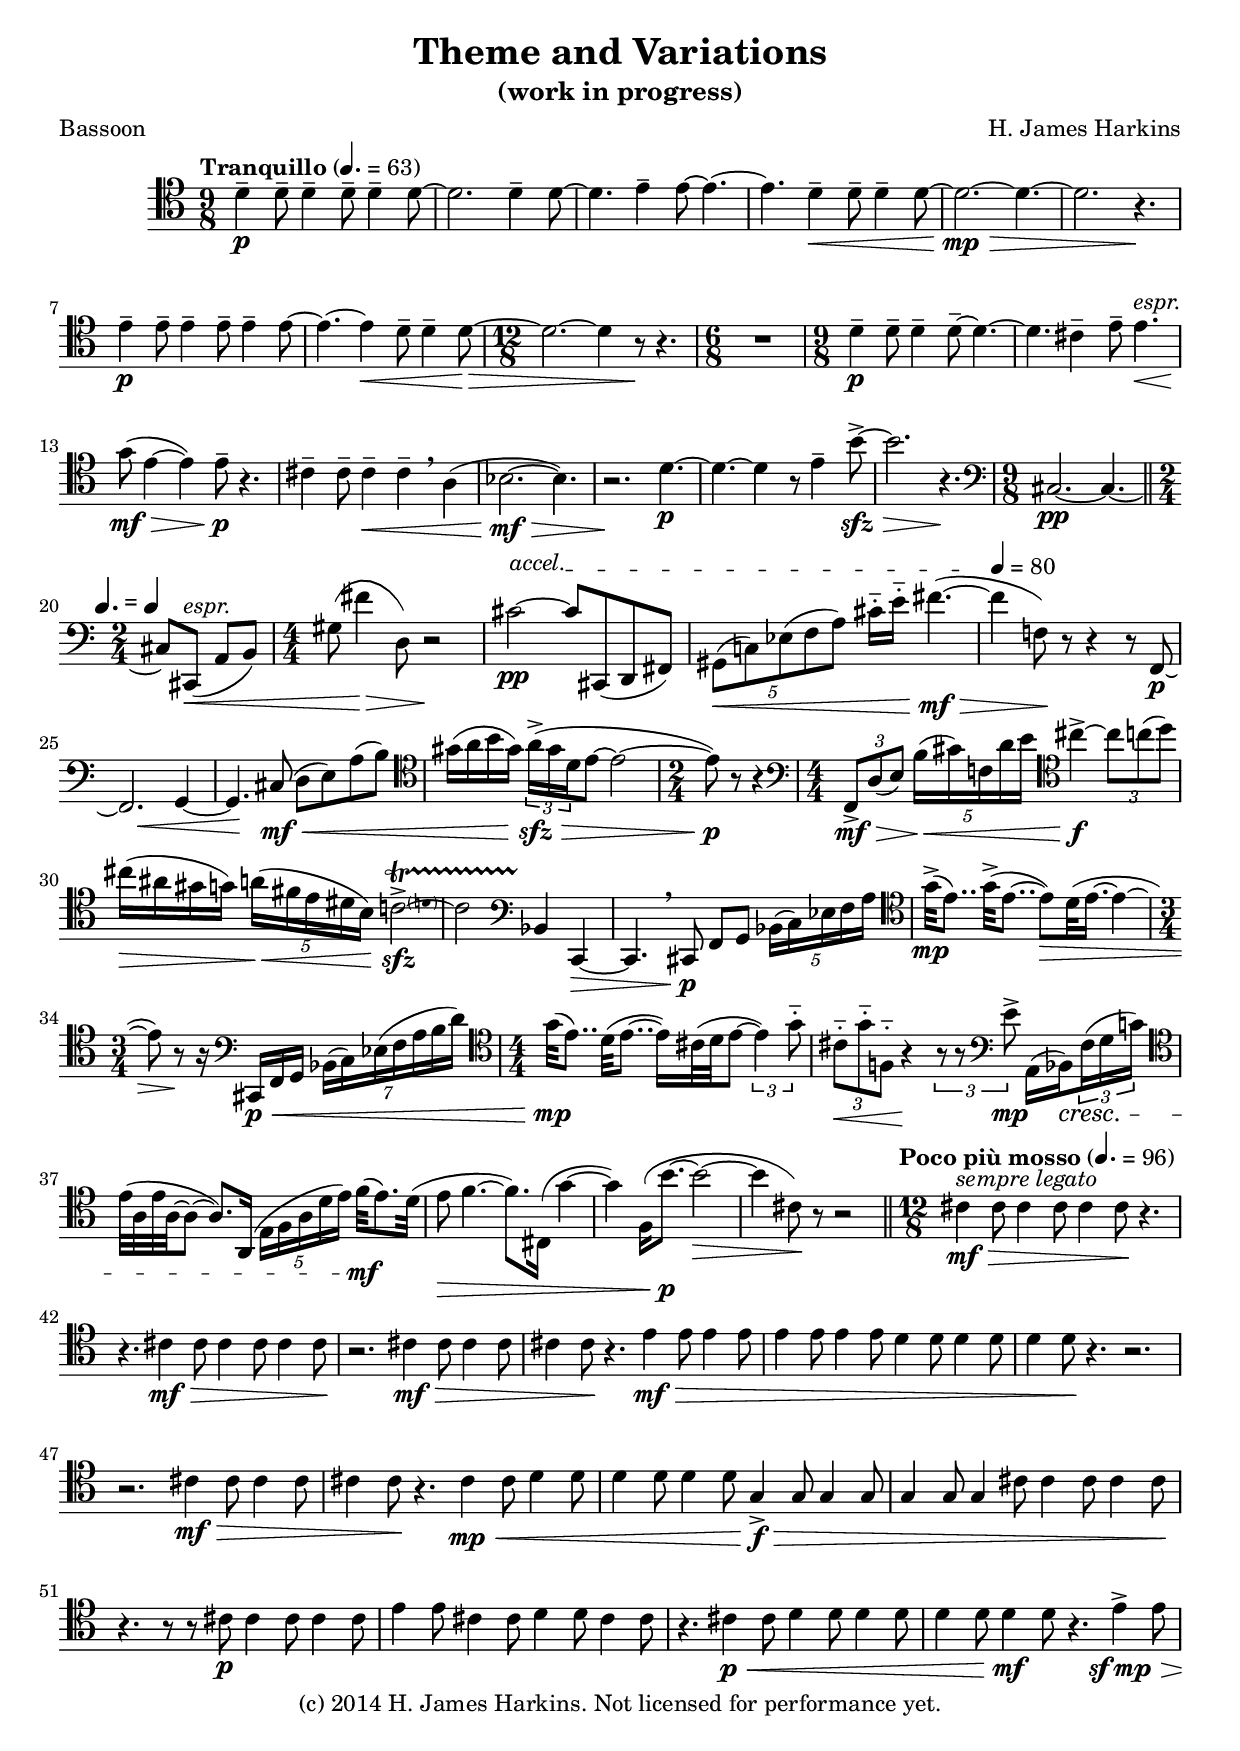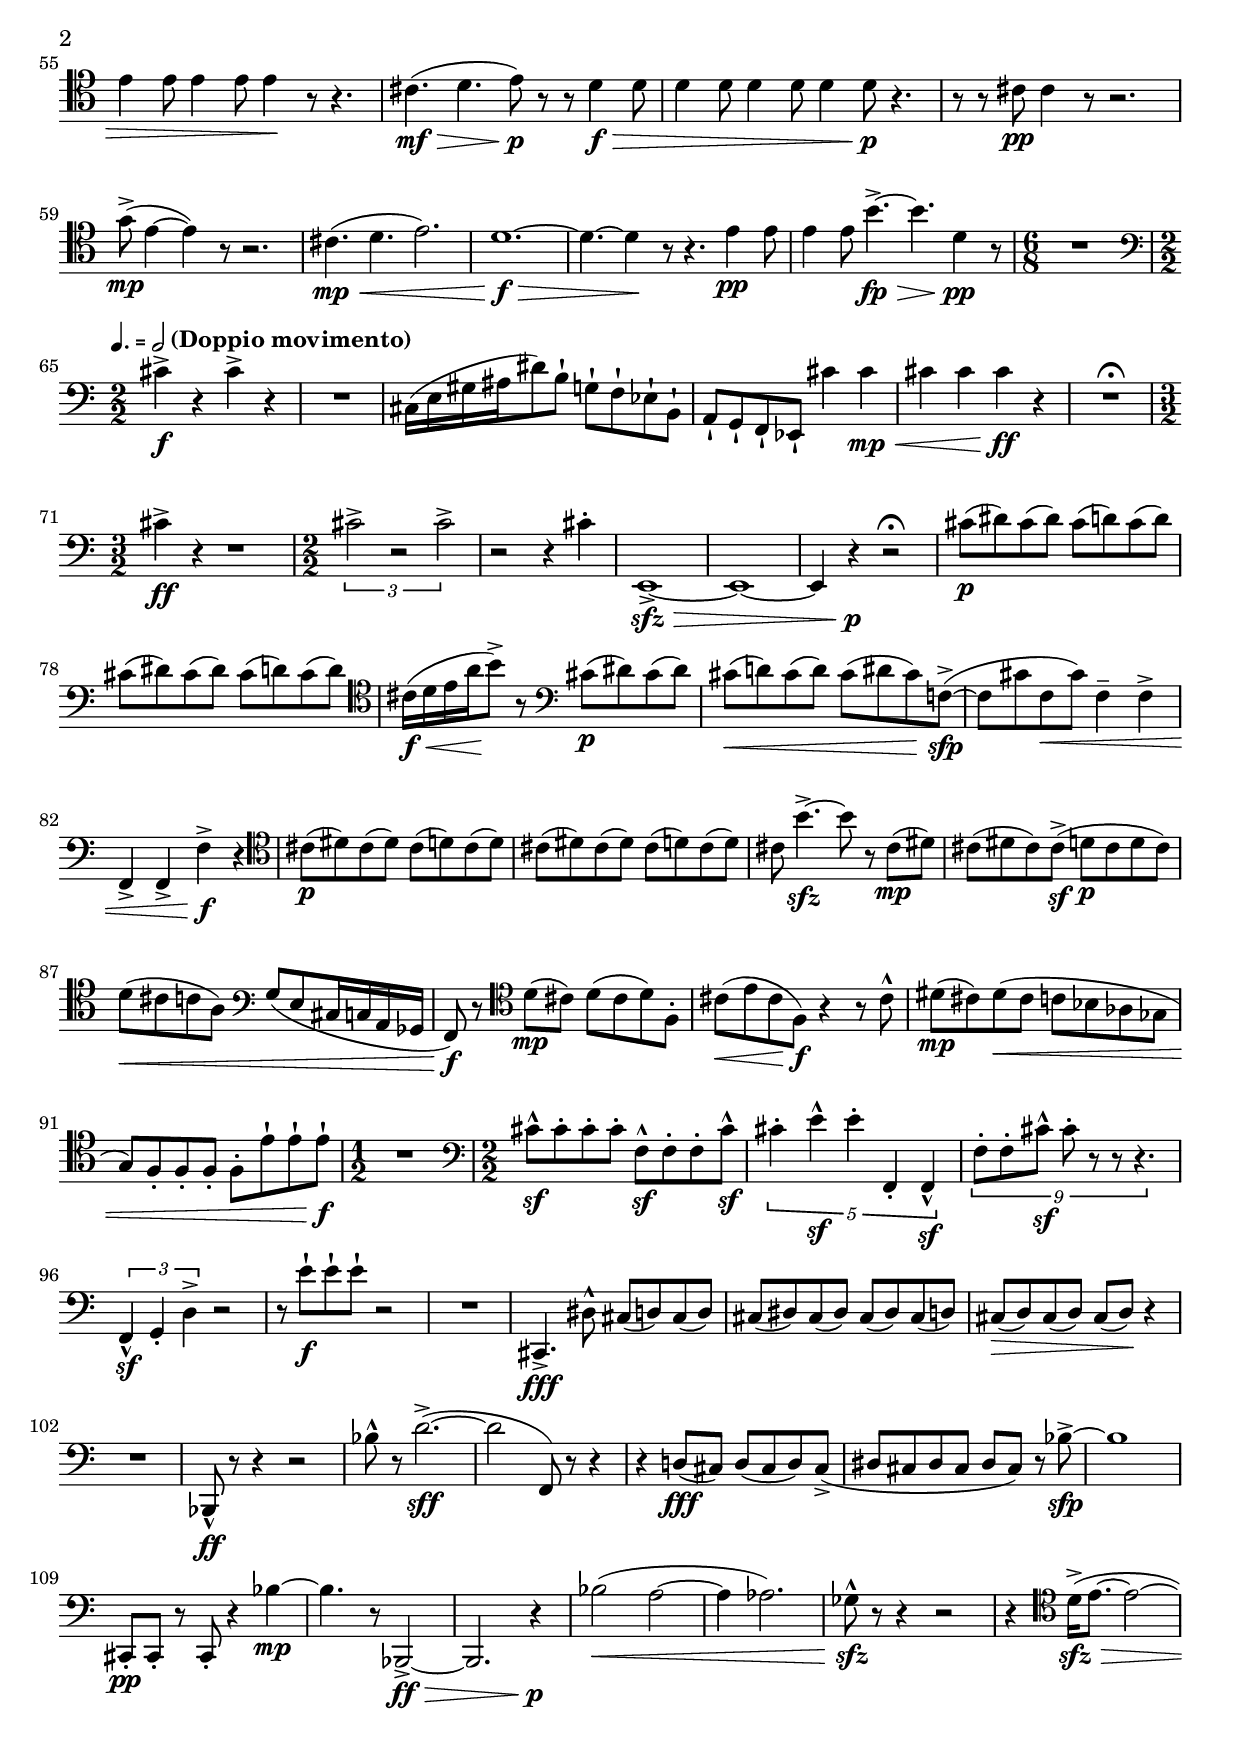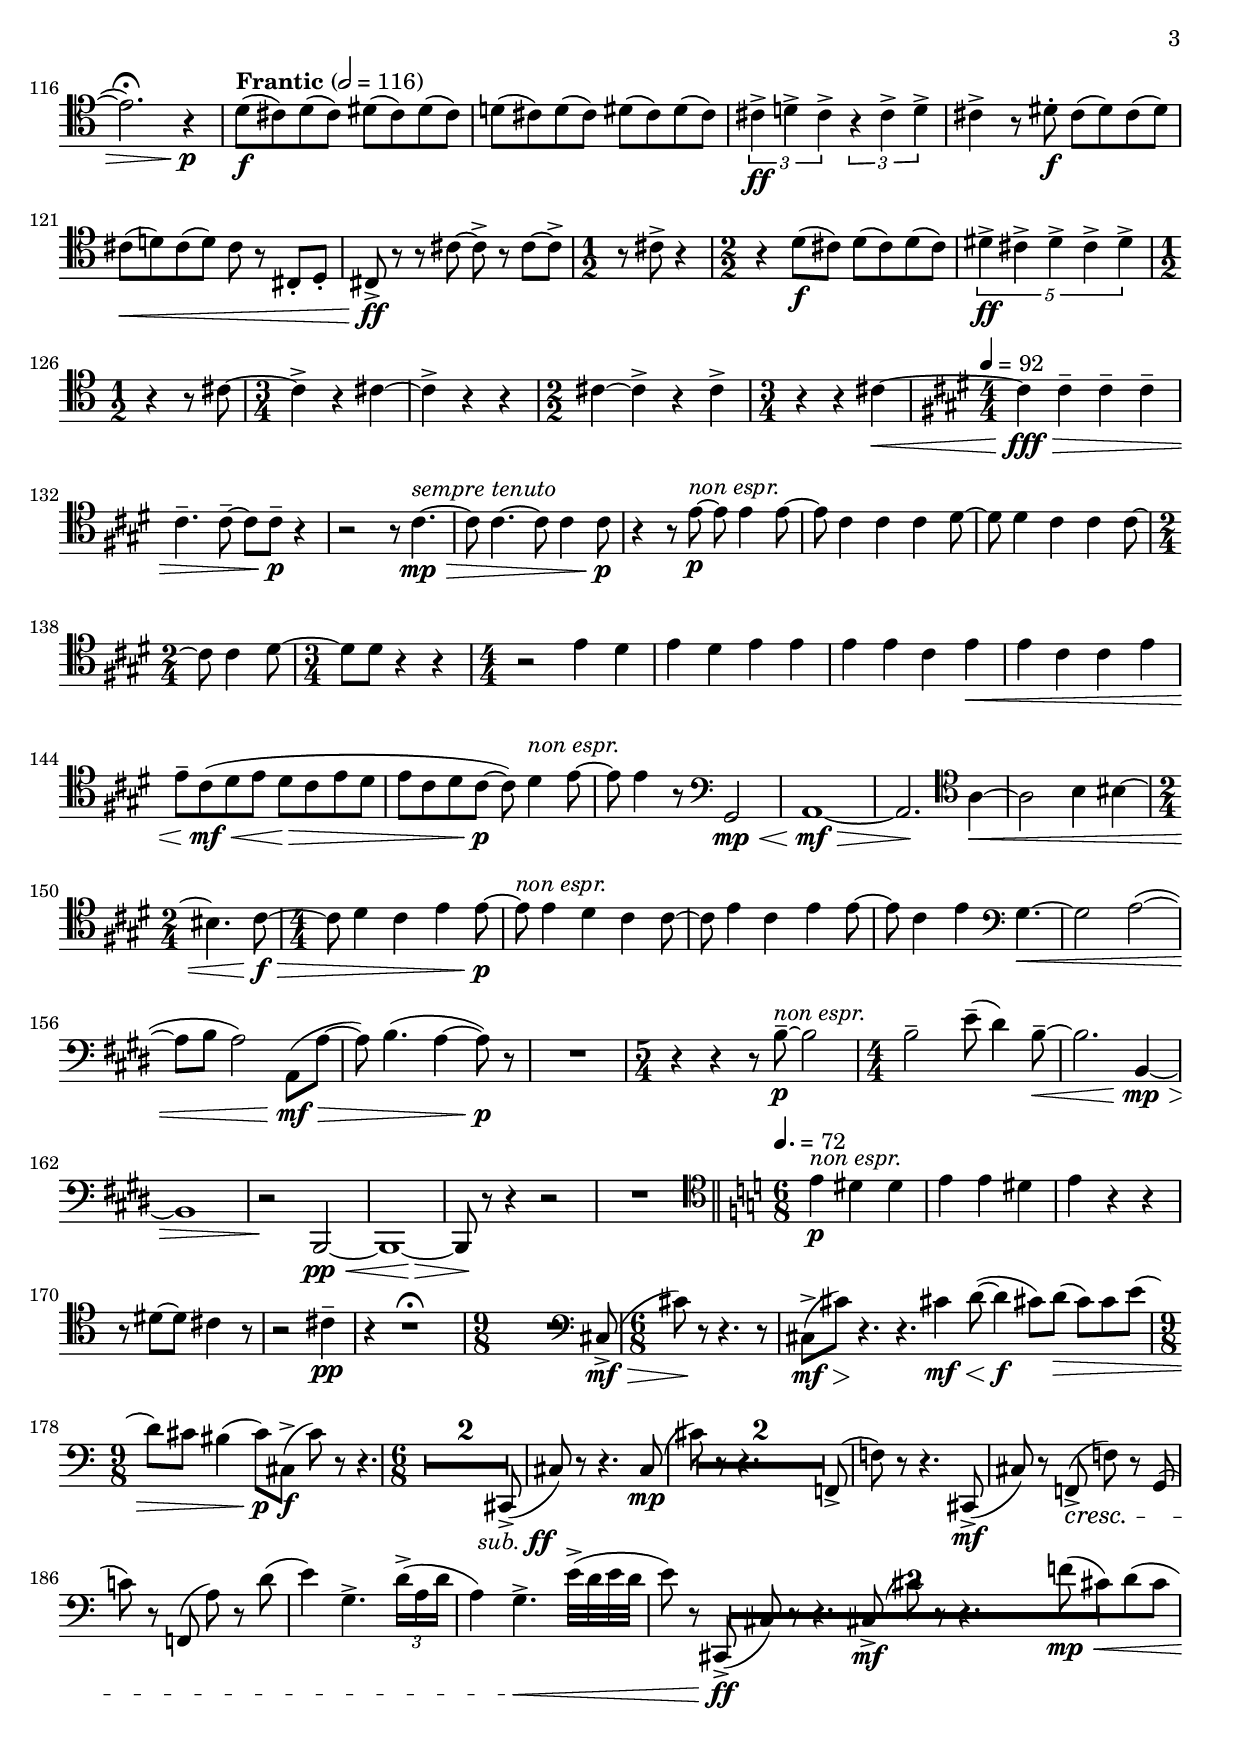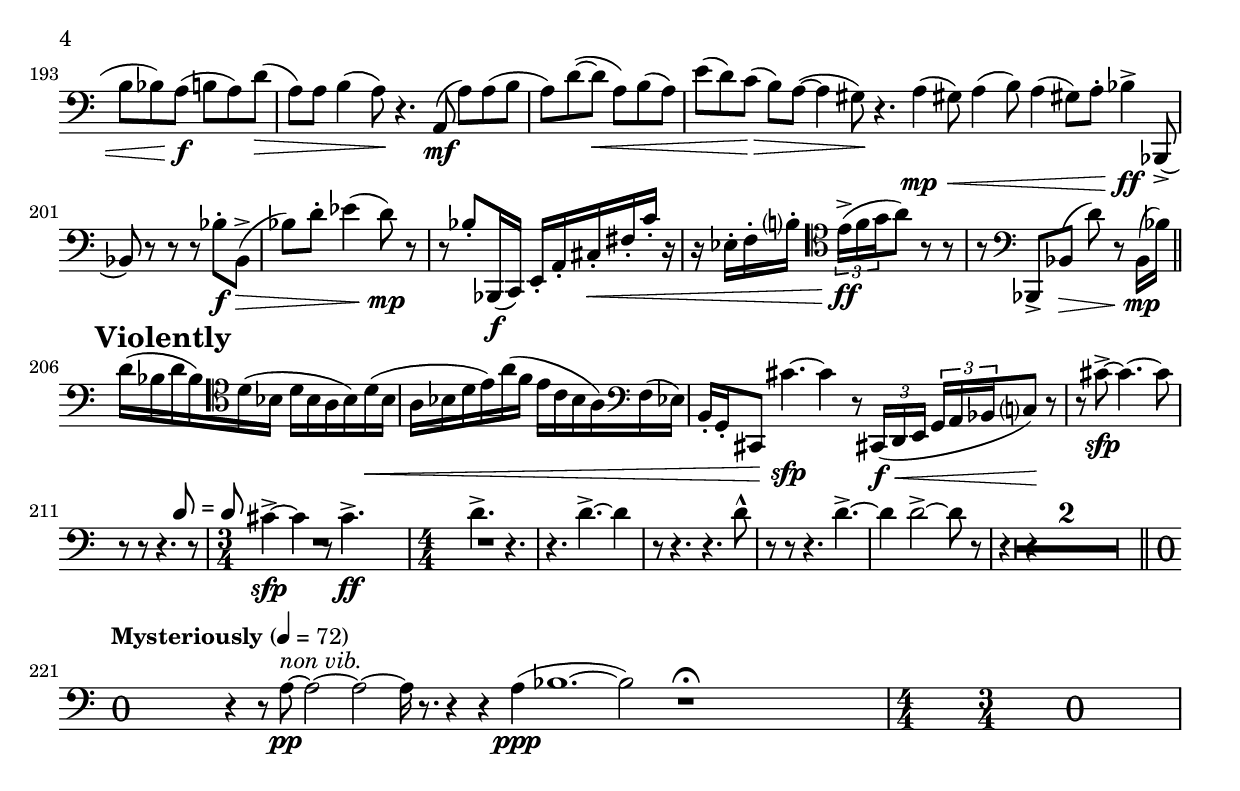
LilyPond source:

\version "2.18.2"
\language "english"

cadenzaToMusic =
#(define-music-function (parser location cadenzaMusic music)
                                                  (ly:music? ly:music?)
"Adjust the length of `music and the measureLength, to fit the length of
`cadenzaMusic"
(let* ((clen (ly:music-length cadenzaMusic))
       (mlen (ly:music-length music))
       (factor (ly:moment-div clen mlen))
       (compressed (ly:music-compress music factor)))
  ;; (format #t "factor : ~a\n" factor)
  #{
    \set Timing.measureLength = $clen
    $compressed
    \unset Timing.measureLength
  #}))

\include "../common/includes.ily"
\language "english"

\version "2.18.2"

#(define (get-pitch grob)
   (ly:event-property (ly:grob-property grob 'cause) 'pitch))

#(define (has-accidental? grob)
   (ly:grob? (ly:grob-object grob 'accidental-grob)))

#(define (first-in-beamed-group? me heads)
   (let loop ((x heads))
     (cond
      ((eq? (car x) me) #t)
      ((equal? (get-pitch (car x)) (get-pitch me)) #f)
      (else (loop (cdr x))))))

#(define (preceded-by-chromatic-variant? me heads)
   ;; Within a beamed group, compare a pitch with the preceding pitches.  Find the closest
   ;; pitch sharing octave and note-name with our pitch.  If it has a different alteration
   ;; from our pitch, return #t.  Our pitch will then need an accidental.
   (let* ((me-pitch (get-pitch me))
          (preceding
           (take-while
            (lambda (x) (not (eq? x me)))
            heads))
          (preceding
           (map
            (lambda (x) (get-pitch x))
            preceding))
          (preceding
           (filter
            (lambda (x)
              (and (equal? (ly:pitch-octave x) (ly:pitch-octave me-pitch))
                   (equal? (ly:pitch-notename x) (ly:pitch-notename me-pitch))))
            preceding)))
     
     (and (pair? preceding)
          (not (equal? (ly:pitch-alteration (last preceding))
                       (ly:pitch-alteration me-pitch))))))

#(define (redundant-natural? me heads)
   ;; Will remove any natural which isn't cancelling anything within a beamed group.
   (let* ((acc (ly:grob-object me 'accidental-grob))
          (glyph-name (ly:grob-property acc 'glyph-name)))
     (and (string=? glyph-name "accidentals.natural")
          (not (preceded-by-chromatic-variant? me heads))
          (not (forced? me)))))

#(define (forced? grob)
   (and (has-accidental? grob)
     (eq? #t (ly:grob-property (ly:grob-object grob 'accidental-grob) 'forced))))

#(define (unnecessary-acc? me heads)
   (cond
    ((redundant-natural? me heads) #t)
    ((first-in-beamed-group? me heads) #f)
    ((preceded-by-chromatic-variant? me heads) #f)
    ((forced? me))
    (else #t)))

#(define (accidentals-by-beam-group grob)
   (let* ((stems (ly:grob-array->list (ly:grob-object grob 'stems)))
          (heads (map (lambda (x)
                        (ly:grob-array->list
                         (ly:grob-object x 'note-heads))) stems))
          (heads (flatten-list heads)))
     
     (let loop ((candidates heads))
       (if (pair? candidates)
           (begin
            (if (and
                 (has-accidental? (car candidates))
                 (unnecessary-acc? (car candidates) heads))
                (ly:grob-suicide! (ly:grob-object (car candidates) 'accidental-grob)))
            (loop (cdr candidates)))))))


clarCadenza = \relative c {
  %\accidentalStyle Staff.neo-modern
  \accidentalStyle dodecaphonic
  \override Beam.before-line-breaking = #accidentals-by-beam-group 
  \cadenzaOn
  r8 f\pp [ ( d' e ] ) e'' [ ( cs b ] ) \bar "" g, [ ( d' ef c' ] ) \bar ""
  <<
    \new Voice { \voiceOne s8 e [ ( cs s b ] ) }
    \new Voice \relative c' { \voiceTwo bf8 ( s4 f'8 ) }
  >> \oneVoice
  r2\fermata \bar ""
  d,,4 ( e8 ) e''8-- \bar ""
  \tuplet 5/4 {
    \shape #'((0 . 0) (0 . 1) (0 . 0) (0 . 0)) Slur
    cs16 [ ( f e d cs ] )
  } \bar ""
  g,,8 [ ( d'' ef ] ) \bar ""
  bf,4 ( f'8 ) e'' [ ( cs b ] ) \bar "" c,, [ ( a' ] )
  r4 r8 \bar ""
  <<
    \new Voice \relative c''' {
      \voiceOne
      s4 e8 ( cs4 ) s4 d,8 [ ( ef ] ) s e' ( cs4 )
    }
    \new Voice \relative c {
      \voiceTwo
      f8 [ ( d' ] ) s4. \bar "" bf4-- s4 \bar "" f8-- s4.
    }
  >> \oneVoice
  \tuplet 5/4 { d8\< [ e bf, e'' cs ] } \bar "" \tuplet 3/2 { f,,,8 [ d' ] e4 d8 [ e ] } \bar ""
  \once \override NoteColumn.X-offset = #1
  b''8\mf\> g,,4 b'' g,, b''\p \bar "" r2\fermata \bar ""
  %\tag #'c-score { \break }
  e,16\mp^\markup "with increasing urgency" [ ( g e ) cs, ] e''8 [ ( cs b ] ) \bar ""
  e,,-- g4 ( e8 ) \bar ""
  \tuplet 5/4 { e''16\cresc [ ( cs e cs e ] ) } \bar ""
  \tuplet 7/4 { d,,,8 [ ( e16 g b cs g' ] ) } \bar ""
  fs32 [ ( e'16 ) fs,32 ( e'8 ) ] \bar "" 
  \once \override TextSpanner.bound-details.left.text = "Tenuto = stress this note"
  f,,8--\startTextSpan
  \tuplet 5/4 { %{ \shape #'((0 . 0) (0 . 0) (0.8 . -1) (0 . 1.5)) Slur %} f'16 [ ( fs e' fs, e' ] ) } \bar "" g,,8--
  e''' [ ( cs b ] ) \bar ""
  \tuplet 6/4 { f,16 [ ( fs e' ) bf ( c a' ] ) } \bar "" b,,8--\mf [ ( cs\stopTextSpan ] ) \bar ""
  \tuplet 5/4 { d'16\< [ ( e b' fs e' ] ) } \bar ""
  \tuplet 5/4 { f,16 [ ( g c af e' ] ) } \bar ""
  \tuplet 5/4 { a,16 [ ( bf d cs e ] ) } \bar ""
  %% NOTE: This forced accidental is not needed in the part.
  %% Setting \accidentalStyle later makes it appear in the part.
  %% Setting it earlier hides it in the score, where it's needed.
  %% Tagging it fucks up the rests in the oboe and bassoon parts.
  %% Damn damn damn damn damn
  d8..->\trill [ ( cs32 ] )
  d8..->\trill [ ( cs32 ] ) \bar ""
  \tuplet 3/2 { e16->\ff [ ( cs e } d8\> ~ ] d8. [ cs16 ] ) \bar ""
  \accidentalStyle Staff.default
  \revert Beam.before-line-breaking
  \tuplet 5/4 { a16\< [ ( gs e d cs ] } \bar ""
  \tuplet 7/4 { d16 [ cs a gs a gs e\! ] ) }
  \cadenzaOff
}

clarCadenzaB = \relative c'' {
  \cadenzaOn
  r2 e4.\ppp bf,16 [ ( c' ] ) e'8 [ ( d, ] )
  \tuplet 3/2 { g'16 [ ( c, a, } f'8 ] ) \bar ""
  bf,,8--^"Tenuto = stress this note" \breathe
  e'4 c?8 [ e ] 
}

clarCadenzaC = \relative c'' {
  \tuplet 5/4 { c16\< [ ( e c e c ] } e8 )
  %\accidentalStyle Staff.neo-modern
  \accidentalStyle dodecaphonic
  \override Beam.before-line-breaking = #accidentals-by-beam-group 
  d,,-- f''4..
  <<
    { c,16-- ( g''2.\fermata ) }
    { s16 s2\> s8 s8\! }
  >> \bar ""
  r2 e4.\ppp\< \appoggiatura { \slurUp bf,16 [ d ] } f'4
  cs,16--\> [ ( g''8. ~ ] g4 ~ g8 e4 f8\pppp )
  \cadenzaOff
  \accidentalStyle Staff.default
  \revert Beam.before-line-breaking
}


\include "../common/globals.ily"
%\include "../musicvars/oboe.ily"
%\include "../musicvars/clarinet.ily"
\language "english"

bsnTheme = \relative c' {
  \override Hairpin #'to-barline = ##f
  \clef tenor
  d4--\p d8-- d4-- d8-- d4-- d8 ~
  d2. d4-- d8 ~
  d4. e4-- e8 ~ e4. ~
  e4. d4--\< d8-- d4-- d8 ~
  d2.\mp\> ~ d4. ~
  d2. r4.\!
  e4--\p e8-- e4-- e8-- e4-- e8 ~
  e4. ~ e4\< d8-- d4-- d8\> ~
  d2. ~ d4 r8\! r4.
  R2.
  d4--\p d8-- d4-- d8-- ~ d4. ~
  d4. cs4-- e8-- e4.\<^\markup { \italic "espr." }
  g8\mf\> ( e4 ~ e4 ) e8--\p r4.
  cs4-- cs8-- cs4--\< cs4-- \breathe a4 (
  bf2.\mf\> ~ bf4. )
  r2.\! d4.\p ~
  d4. ~ d4 r8 e4-- b'8->\sfz\> ~
  b2. r4.\!
  %\clef bass
  %cs,,2.\pp ~ cs4.
}

bsnTwelveEight = \relative c' {
  \override Hairpin #'to-barline = ##f
  \clef tenor
  cs4\mf\>^\markup { \italic "sempre legato" } cs8 cs4 cs8 cs4 cs8\! r4.
  r4. cs4\mf\> cs8 cs4 cs8 cs4 cs8\!
  r2. cs4\mf\> cs8 cs4 cs8
  cs4 cs8\! r4. e4\mf\> e8 e4 e8
  e4 e8 e4 e8 d4 d8 d4 d8
  d4 d8\! r4. r2.
  r2. cs4\mf\> cs8 cs4 cs8
  cs4 cs8\! r4. cs4\mp\< cs8 d4 d8
  d4 d8 d4 d8 g,4->\f\> g8 g4 g8
  g4 g8 g4 cs8 cs4 cs8 cs4 cs8\!
  r4. r8 r8 cs8\p cs4 cs8 cs4 cs8
  e4 e8 cs4 cs8 d4 d8 cs4 cs8
  r4. cs4\p\< cs8 d4 d8 d4 d8
  d4 d8 d4\mf d8 r4. e4->\sfmp\> e8
  e4 e8 e4 e8 e4\! r8 r4.
  cs4.\mf\> ( d e8\p ) r8 r8 d4\f\> d8
  d4 d8 d4 d8 d4 d8\p r4.
  r8 r8 cs8\pp cs4 r8 r2.
  g'8->\mp ( e4 ~ e4 ) r8 r2.
  cs4.\mp\< ( d e2. )
  d1.\f\> ~
  d4. ~ d4\! r8 r4. e4\pp e8
  e4 e8 b'4.->\fp\> ~ b4. d,4\pp r8
  R2.
}

bsnSixEight = \relative c {
  \override Hairpin #'to-barline = ##f
  \clef bass
  cs8->\mf\> ( cs'\! ) r8 r4.
  r8 cs,->\mf\> ( cs'\! ) r4.
  r4. cs4\mf\< d8 ~ (
  d4\f cs8 ) d\> ( cs ) cs
  e ( d ) cs bs4 ( cs8\p )
  cs,8->\f ( cs' ) r8 r4.
  R1*9/8
  cs,,8->_\subffMarkup ( cs' ) r8 r4.
  cs8\mp ( cs' ) r8 r4.
  R2.
  f,,!8-> ( f'! ) r8 r4.
  cs,8->\mf ( cs' ) r8 f,!8-> \cresc ( f'! ) r8 g,8 ( c'! ) r8
  f,,!8 ( a' ) r8 d ( e4 )
  g,4.-> \tuplet 3/2 { d'16-> ( a d } a4 )
  g4.->\< e'32-> ( d e d e8 ) r8
  cs,,8->\ff ( cs' ) r8 r4.
  cs8->\mf ( cs' ) r8 r4.
  R2.
  f!8\mp\< ( cs ) d ( cs b bf )
  a\f ( b! a ) d\> ( a ) a
  b4 ( a8\! ) r4.
  a,8\mf ( a' ) a ( b a ) d ~ (
  d\< a ) b ( a ) e' ( d )
  c\> ( b ) a ~ ( a4 gs8\! )
  r4. a4\mp\< ( gs8 )
  a4 ( b8 ) a4 ( gs8 )
  a-. bf4->\ff bf,,8-> ( bf' ) r8
  r8 r8 bf'-.\f bf,->\> ( bf' ) d-.
  ef4 ( d8\mp ) r8 r8 bf-.
  bf,,16\f ( c ) e-. a-. cs-.\< fs-. c'-. r r ef,-. f-. b?-.
  \clef tenor \tuplet 3/2 { e16->\ff ( [ f g } a8 ) ] r8 r8 r8 \clef bass bf,,,8->
  bf'\> ( d' ) r8 
  \shape #'((0 . -0.5) (0 . 1) (0 . 1) (0 . 0.4)) Slur
  %\once \override Accidental #'X-offset = #0.2
  %\once \override Accidental.avoid-slur = #'inside  % THIS DOES NOTHING, WHY???
  bf,16\mp ( \once \override Accidental #'extra-offset = #'(0.25 . 0) bf' ) d ( bf d bf )
  \clef tenor d ( bf d bf a bf ) d\< ( bf a bf d e )
  a ( f e c bf a ) \clef bass f ( ef ) b-. g-. cs,8
  cs''4.\sfp ~ cs4 r8
  \tupletSpan 8
  \tuplet 3/2 { cs,,16\f\< ( d e g a bf } c?8\! ) r8 r8 cs'8->\sfp ~
  cs4. ~ cs8 r8 r8
  r4. r8 cs4->\sfp ~
  cs4 r8 cs4.->\ff
  R2.
  d4.-> r4.
  r4. d4.-> ~
  d4 r8 r4.
  r4. d8-^ r8 r8
  r4. d4.-> ~
  d4 d2-> ~
  d8 r8 r4 r4
  R1*6 R1\fermataMarkup
  \cadenzaOn R1 \cadenzaOff
  r4 r8 a8\pp^\markup { \italic "non vib." } ~ a2 ~
  a2 ~ a16 r8.
  r4 r4 a4 ( \ppp
  \cadenzaOn
  bf1. ~ bf2 ) s8
  r1\fermata
  \cadenzaOff
  R2
}

bsnOb = \new Voice \with {
  \remove "Note_heads_engraver"
  \consists "Completion_heads_engraver"
  \remove "Rest_engraver"
  \consists "Completion_rest_engraver"
}
\relative c' {
  \override Hairpin #'to-barline = ##f
  \clef tenor
  %cs8\mf\< ~
  r4 r cs\< ~
  cs4\fff\> cs-- cs-- cs--
  cs4.-- cs8-- ~ cs cs--\p r4
  r2 r8 cs4.^\sempreTenuto \mp\> ~
  cs8 cs4. ~ cs8 cs4 cs8\p
  r4 r8 e8\p ^\nonEspr ~ e8 e4 e4 %completion heads
  cs4 cs cs ds
  ds cs cs cs
  cs ds ds8 r4 r4
  r2 e4 ds
  e ds e e
  e e cs e\<
  e cs cs e
  e8-- cs\mf\< ( ds e ds\> cs e ds
  e cs ds cs\p ~ cs ) ds4^\nonEspr e
  e4 r8 \clef bass gs,,2\mp\<
  a1\mf\> ~
  a2.\! \clef tenor a'4\< ~
  a2 b4 bs4 ~
  bs4. cs8\f\> ~
  cs8 ds4 cs e e8\p ~
  e8 ^\nonEspr e4 ds cs cs  %completion heads
  e cs e e
  cs e \clef bass gs,4.\< ~
  gs2 a ~ (
  a8 b a2 ) a,8\mf\> ( a' ~
  a ) b4. ( a4 ~ a8\p ) r8
  R1
  r4 r4 r8 b8--\p ^\nonEspr ~ b2
  b2-- e8-- ( ds4 ) b8-- \< ~
  b2. b,4 \mp\> ~
  b1
  r2\! <<
    { b,2 ~
      b1 ~
      b8 r8 r4 r2
    }
    { s2\pp\<
      s2 s2\>
      s8\!
    }
  >>
  R1
  \resetRelativeOctave c'
  \clef tenor e4\p ^\nonEspr ds ds e
  e ds e r4
  r4 r8 ds ~ ds cs4 r8
  r2 cs4-- \pp r4 
  R2 \fermataMarkup
}

bsnBsn = \relative c {
  \clef bass
  cs2.\pp ~ cs4. ~
  cs8 cs,8^\espres \< ( a' b )
  \shape #'((0 . -1) (0 . 1.5) (0 . 0.5) (0 . -1)) Slur
  gs' ( fs'4\> d,8 ) r2\!
  cs'2\pp ~ cs8 cs,, ( d fs )
  \tuplet 5/4 { gs8 ( \< c! ) ef ( f a ) } cs16\portato e\portato fs4.\mf\> ~ (
  fs4 f,!8\! ) r8 r4 r8 <<
    {
      f,\p ~
      f2. g4 ~
      g4.
    }
    { s8 s4 s2.\< s4.\! }
  >>
  cs8\mf\< ( d e ) a ( b )
  \clef tenor
  \shape #'((0 . 0) (0 . 0.5) (0 . 0.5) (0 . 0)) Slur
  gs'16 ( a b gs ) \tuplet 3/2 { a16->\sfz\> ( gs d } e8 ~ e2 ~
  e8\p ) r8 r4
  \clef bass \tuplet 3/2 { f,,8->\mf\> d' ( e ) } \tuplet 5/4 { b'16 ( \< cs ) f,! d' e }
  \clef tenor cs'4->\f ~ \tuplet 3/2 { cs8 c ( d ) }
  \override TrillPitchAccidental.avoid-slur = #'inside
  cs16\> ( as gs g ) \tuplet 5/4 { a16\< ( fs e ds b ) } \pitchedTrill c!2->\sfz\startTrillSpan ~ d
  c2 \clef bass bf,4\stopTrillSpan c,\> ~
  c4. \breathe cs8\p f g \tuplet 5/4 { bf16 ( c ) ef f a }
  \clef tenor g'32->\mp ( e8.. ) g32-> ( e8.. ~ e8\> ) d32 ( e16. ~ e4 ~
  e8 ) r8\! r16 \clef bass cs,,16\p\< f g \tuplet 7/4 { bf16 ( c ) ef ( f a b d ) }
  \clef tenor g32\mp ( e8.. ) d32 ( e8.. ~ e16 ) cs32 ( d e8 ~ \tuplet 3/2 { e4 ) g8\portato }
  \tuplet 3/2 { cs,8\portato \< g'\portato f,!\portato } r4\! \tuplet 3/2 { r8 r8 \clef bass e'->\mp }
  \set subdivideBeams = ##t
  \set baseMoment = #(ly:make-moment 1/8)
  \set beatStructure = #'(2 2 2 2)
  a,,16 ( bf \cresc ) \tuplet 3/2 { f'16 ( g c ) }
  \unset baseMoment
  \unset beatStructure
  \set subdivideBeams = ##f
  \clef tenor e32 ( a, e' a, ~ a8 ~ a8. ) a,16 ( \tuplet 5/4 { e'16 f a d e ) } f32\mf ( e8. ) d32 (
  e8\> f4. ~ f8. )
  \shape #'((0 . -1) (-1 . 1) (0 . 0) (0 . 0)) Slur
  cs,16 ( g''4 ~
  g4 )
  \shape #'((0 . 2) (-2 . -1) (0 . -1.5) (0 . 0)) Slur
  f,16 ( b'8.\p ~ b2\> ~
  \noBreak
  b4 cs,8\! ) r8 r2
}

dashPlus = "staccatissimo"

bsnOB = \relative c' {
  \override Hairpin #'to-barline = ##f
  \clef bass
  cs4->\f r cs-> r
  R1
  cs,16 ( e gs as ds8 ) b-+ g-+ f-+ ef-+ b-+
  a-+ g-+ f-+ ef-+ cs''4 cs\mp\<
  cs cs cs\ff r4
  R1\fermataMarkup
  cs4->\ff r4 r1
  \tuplet 3/2 { cs2-> r cs-> }
  r2 r4 cs-.
  e,,1->\sfz\> ~ e ~ e4 r4\p r2\fermata
  %{\clef tenor%} cs''8\p ( ds ) cs ( ds ) cs ( d ) cs ( d )
  cs ( ds ) cs ( ds ) cs ( d ) cs ( d )
  \clef tenor cs16\f\< ( d e a\! b8-> ) r8 \clef bass cs,\p ( ds ) cs ( ds )
  cs\< ( d! ) cs ( d ) cs ( ds cs ) f,!->\sfp ~ (
  f cs' f,\< cs' ) f,4-- f->
  f,-> f-> f'->\f r4
  \clef tenor
  cs'8\p ( ds ) cs ( ds ) cs ( d ) cs ( d )
  cs ( ds ) cs ( ds ) cs ( d ) cs ( d )
  cs b'4.->\sfz ~ b8 r cs,8\mp ( ds )
  cs ( ds cs ) cs->\sf ( d\p cs d cs )
  d\< ( cs c a ) \clef bass g ( e cs16 c a gf
  f8\f ) r \clef tenor d''8\mp ( cs ) d ( cs d ) f,-.
  \shape #'((0 . -0.3) (0 . 0.5) (0 . 0.5) (0 . 0)) Slur
  cs'\< ( e cs f,\f ) r4 r8 cs'-^
  ds\mp ( cs ) ds\< ( cs c bf af gf
  g ) f-. f-. f-. f-. e'-+ e-+ e-+\f
  R2
  \clef bass cs8-^\sf cs-. cs-. cs-. f,-^\sf f-. f-. cs'-^\sf
  \tuplet 5/4 { cs4-. e-^\sf e-. f,,-. f-^\sf }
  \tuplet 9/8 { f'8-. [ f-. cs'-^\sf ] cs-. r8 r8 r4. }
  \tuplet 3/2 { f,,4-^\sf g-. d'-> } r2
  r8 e'-+\f e-+ e-+ r2
  R1
  %{\clef bass%} cs,,4.->\fff ds'8-^ cs8 ( d ) cs ( d )
  cs8 ( ds ) cs ( ds ) cs8 ( ds ) cs ( d )
  cs8\> ( d ) cs ( d ) cs ( d\! ) r4
  R1
  bf,8-^\ff r8 r4 r2
  bf''8-^ r8 
  \shape #'((0 . 0) (0 . 0) (0 . 0) (-0.5 . -1)) Slur
  d2.->\sff ~ (
  d2 f,,8 ) r8 r4
  r4 d'!8\fff ( cs ) d ( cs d ) cs-> (
  ds cs ds cs ds cs ) r bf'8->\sfp ~
  bf1
  cs,,8-.\pp cs-. r cs-. r4 bf''4\mp ~
  bf4. r8 bf,,2->\ff\> ~
  bf2. r4\p
  bf''2\< ( a ~
  a4 af2. )
  gf8-^\sfz r8 r4 r2
  r4 \clef tenor d'16->\sfz\> ( e8. ~ e2 ~
  e2.\fermata ) r4\p
  d8\f ( cs ) d ( cs ) ds ( cs ) ds ( cs )
  d!8 ( cs ) d ( cs ) ds ( cs ) ds ( cs )
  \tupletSpan 2 \tuplet 3/2 { cs4->\ff d!-> cs-> r cs-> d-> } \tupletSpan \default
  cs4-> r8 ds-.\f cs ( ds ) cs ( ds )
  cs\< ( d! ) cs ( d ) cs r8 cs,-. d-.
  cs->\ff r r cs' ~ cs-> r cs ~ cs->
  r cs-> r4
  r4 d8\f ( cs ) d ( cs ) d ( cs )
  \tuplet 5/4 { ds4->\ff cs-> ds-> cs-> ds-> }
  r4 r8 cs8 ~
  cs4-> r cs ~
  cs-> r r
  cs ~ cs-> r cs->
  %r r cs ~
}

bsnFinal = \relative c' {
  \override Hairpin #'to-barline = ##f
  \clef tenor
  cs4.\mp cs8 ( d e )
  cs4. ~ cs8 r cs (
  d e ) cs8 ~ cs4. ~
  cs4 r8 r4.
  r4. cs8 ( d e ) cs4. ~
  cs4. ~ cs4 cs8\< (
  d e ) cs ~ cs4 cs,8
  cs'2. ~
  cs4\mf r8 r4.
  cs8\mp ( d e ) cs4.
  cs8 ( d e ) cs4. ~
  cs4. ~ cs16 r \clef bass f,,16\cresc ( g c d
  f8 ) e,16 ( a b d g8 ) f,16 ( g c d
  f8 ) g,16 _( b c f g4 ) g8
  \clef tenor g4 ( d'8 ) g,4 ( f8 ) g4 ( d'8 )
  cs8\f\> ( d e ) cs4. ~
  cs8\! r r cs8\p ( d e ~
  e4. ) \< d4.
  \acciaccatura { e16 d } e4\mf e8 r4.
  cs4->\sf cs8\p d4\mf d8
  \tuplet 2/3 4. { cs8->\mf d-> e-> f-> ~ \sfp\< }
  f4. \tuplet 2/3 { e8 d }
  cs4\f cs8 r r \clef bass b-+\>
  g-+ d-+ af-+ f4\p f8-.
  cs'16\mf\< ( d e8 ) d16 ( e f8 ) e16 ( f g8 )
  f,4\f\> f8\p r8 e16\mp _( a b d
  f2.-> ^"breath accents" ~
  f8 ) f,?16 \cresc _( g c d f4.-> ~
  f8 ) e16 ( g a d e4.-> )
  \tuplet 2/3 4. { f,,8-> \f d'-> e-> cs'-> }
  e8 cs16\mf ( d e cs d4. )
  r4. e16\mf\< ( cs d e d8 ~
  d4. ) b,4.->
  r4.\! a'4. \f ~
  a8 r r a,4.
  a' cs,,8-> ( d e )
  r4. \clef tenor a''4.-> \<
  \clef bass a,-> a,-> r8 r a (
  bf2.\ff )
  d'4-> d8 d4-> d8
  d4-> d8 r4.
  r4. bf,,4-> bf8
  R2.
  d''4-> d8 e,4-> e8
  r4. e'4-> e8
  R2.
  bf,,8->\mf bf' r d, d' r e, e' r
  bf,8-> bf' r fs'16 ( gs a f ef b )
  bf,8-> bf' r d, d' r
  bf,8-> bf' r d, d' r
  e, r bf-> d8. d16-> d8
  R2.
  r8 r bf-> d' e' r
  \tuplet 4/3 4. { r4 d8->\f\< c-> b-> a-> gs-> fs->\ff }
  % in theory this should be unnecessary, but...
  % somehow the tupletSpannerDuration got set to something small and it broke later tuplets
  \unset tupletSpannerDuration
  r8 bf,,8->\mf bf' r d, d'
  \tuplet 4/3 { r8 d,->\ff d-> cs-> } r4.
  r4 bf' ^\markup \italic "ponderously" \f af g
  fs e g f
  af g bf a
  \clef tenor g''8\mp\< ^\markup \italic "nimbly" ( f ) e-. d-. cs4->\!
  \clef bass r2 ^\markup \italic "ponderously" bf,4\f a
  bf\> g a8 ( bf c4 )
  d\mf f e2 ~ (
  e4 d ) bf' a
  bf8 ( a g4 ) \tuplet 3/2 2 { bf,,4-> bf' r
                               e, e' r bf bf' r }
  %R2.*2
  r4. \clef tenor \tuplet 2/3 4. { bf'8->\< af->
                                   g-> gf-> f-> ef-> }
  \override Beam.auto-knee-gap = #8
  \pitchedTrill d4.\f \startTrillSpan e \clef bass cs,,8->\stopTrillSpan cs'' r r4.
  \revert Beam.auto-knee-gap
  \tuplet 2/3 4. { bf8-> a-> af-> gf-> }
  r8. bf,,16\< ( c cs d f g a bf c
  d ) g, ( a bf c d e f g a bf c )
  cs8\ff ( d e ) cs,,4 cs8
  cs4 cs8 r4.
  \clef tenor cs''8 ( \f d e ) cs4. ~
  cs8 r r cs ( d e )
  b'4.-> ~ b8 r r
  r4. \tuplet 2/3 { cs,8->\< d-> }
  e4.->\ff r8 \clef bass cs,16\p ( d e8 )
  d16 ( e f8 ) e16 ( f g8 ) r r
  r cs,16\mp \cresc ( d e8 ) d16 ( e f8 ) e16 ( f
  g8 ) cs,16 ( d e8 ) d16 ( e f8 ) g16 ( af
  bf8 ) f16 ( g af8 ) g16 ( af bf8 ) af16 ( bf
  b!8 ) f16 ( g af8 ) g16 ( af bf8 ) b16 ( cs
  d8 ) \f \clef tenor d8 d'-> ~ d4 d,8
  d'4.-> d4-> d8
  d4-> d8 r r cs-> ~
  cs4\cresc cs8 c4-> c8
  r4. bf4 ^\markup \italic "sim." bf8
  fs4 fs8 d4 d8
  \clef bass \tuplet 9/6 { d,,16 _( e f fs g a bf c cs } d4 ) d8
  cs,4\ff cs8 cs4 cs8 cs4 cs8 r4.
  r4 cs'8 cs4 cs8 r4. cs'4\p cs8
  r4. cs4->\f c8 ~ c8 b4 ~ b8 d,16-> ( e gs a
  %\tuplet 2/3 { d8\> ) cs } c8.\< a,16 ( bf c cs ds e8 ) f-> ~ f e, d
  \tuplet 2/3 { d8 ) cs } c4\< a8 fs8-. [ r f8-> ] ~ f e, d
  cs8-^ \ff r r r4. %r2.
}


%#(set-global-staff-size 16)

%{\paper {
  left-margin = 1.8\cm
  line-width = 18.2\cm
  right-margin = 1\cm
}
%}

\header {
  title = "Theme and Variations"
  subtitle = "(work in progress)"
  composer = "H. James Harkins"
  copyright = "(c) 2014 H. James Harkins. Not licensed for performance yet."
  poet = "Bassoon"
}

\score {
  \new Staff <<
    { \compressFullBarRests
      \override MultiMeasureRest.expand-limit = #1
      \global \globalBsn \globalTwelveEight \globalOB \globalOb s1 \globalSixEight
    }
    { \bsnTheme \bsnBsn \bsnTwelveEight \bsnOB \bsnOb R1 \override MultiMeasureRest.expand-limit = #1 \bsnSixEight }
  >>
}
